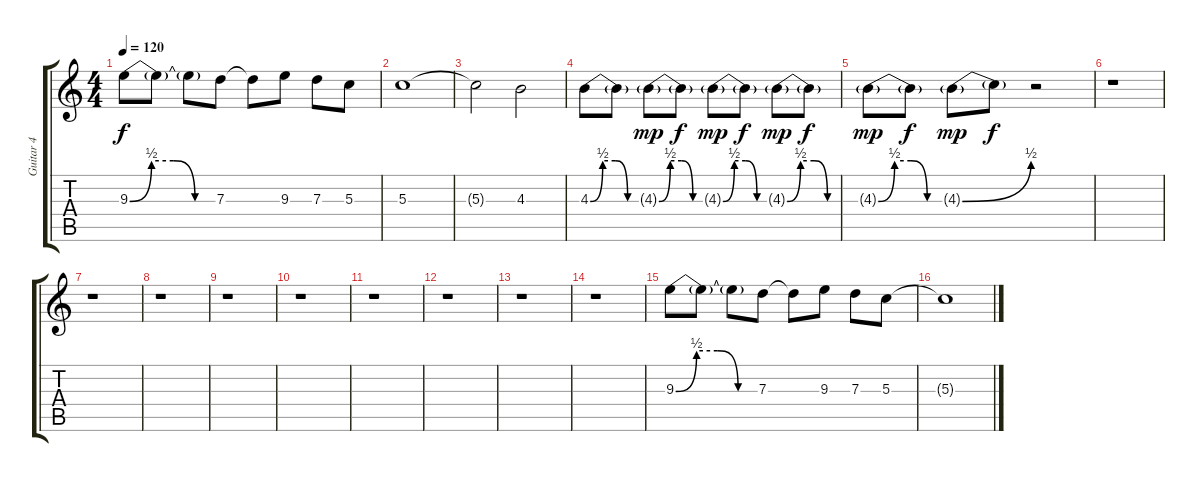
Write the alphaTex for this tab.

\track ("Guitar 4" "Guitar 4") {instrument distortionguitar}
\staff {score tabs}
\tuning (G4 C4 G3 D3 A2 E2) {hide}
\ts (4 4)
\tempo 120
\clef g2
\ks c
9.3{be (custom 0 0 15 2 30 2 45 0 60 0)}.8{dy f} 9.3{t}.8 9.3{t}.8 7.3.8 7.3{t}.8 9.3.8 7.3.8 5.3.8 |
5.3.1 |
5.3{t}.2 4.3.2 |
4.3{be (custom 0 0 15 2 30 2 45 0 60 0)}.8 4.3{t}.8 4.3{be (custom 0 0 15 2 30 2 45 0 60 0) g}.8{dy mp} 4.3{t}.8{dy f} 4.3{be (custom 0 0 15 2 30 2 45 0 60 0) g}.8{dy mp} 4.3{t}.8{dy f} 4.3{be (custom 0 0 15 2 30 2 45 0 60 0) g}.8{dy mp} 4.3{t}.8{dy f} |
4.3{be (custom 0 0 15 2 30 2 45 0 60 0) g}.8{dy mp} 4.3{t}.8{dy f} 4.3{be (bend 0 0 60 2) g}.8{dy mp} 4.3{t}.8{dy f} r.2 |
r.1 |
r.1 |
r.1 |
r.1 |
r.1 |
r.1 |
r.1 |
r.1 |
r.1 |
9.3{be (custom 0 0 15 2 30 2 45 0 60 0)}.8 9.3{t}.8 9.3{t}.8 7.3.8 7.3{t}.8 9.3.8 7.3.8 5.3.8 |
5.3{t}.1
